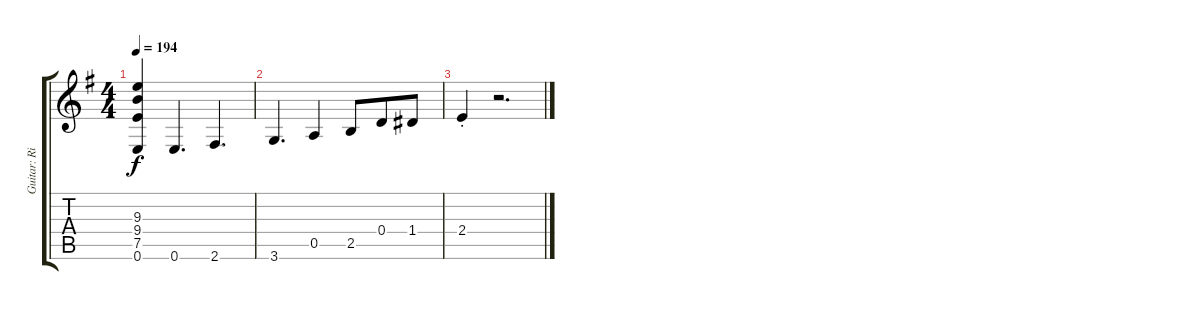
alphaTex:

\track ("Guitar: Rik" "Guitar: Ri") {instrument distortionguitar}
\staff {score tabs}
\tuning (E4 B3 G3 D3 A2 E2) {hide}
\ts (4 4)
\tempo 194
\clef g2
\ks g
(9.3{t} 9.4{t} 7.5{t} 0.6{t}).4{dy f} 0.6.4{d} 2.6.4{d} |
3.6.4{d} 0.5.4 2.5.8{beam merge} 0.4.8 1.4.8 |
2.4{st}.4 r.2{d}
